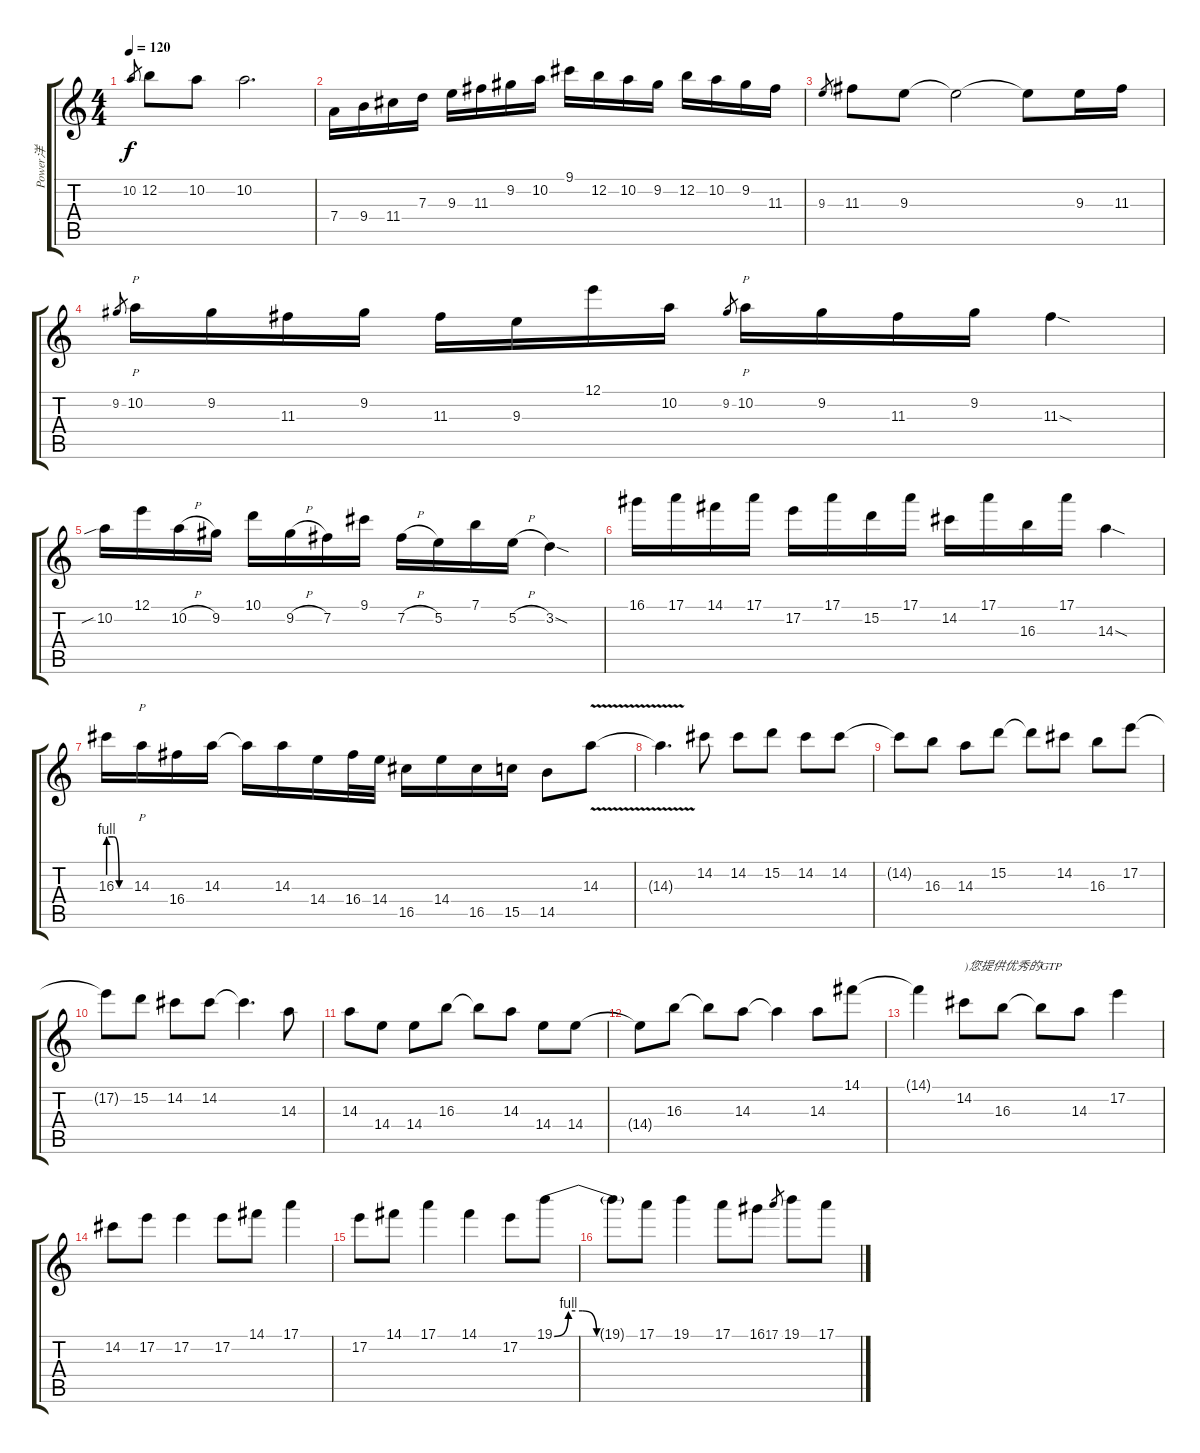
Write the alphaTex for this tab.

\track ("Power洋" "Power洋") {instrument overdrivenguitar}
\staff {score tabs}
\tuning (E4 B3 G3 D3 A2 E2) {hide}
\ts (4 4)
\tempo 120
\clef g2
\ks c
10.2.8{gr dy f} 12.2.8 10.2.8 10.2.2{d} |
7.4.16 9.4.16 11.4.16 7.3.16 9.3.16 11.3.16 9.2.16 10.2.16 9.1.16 12.2.16 10.2.16 9.2.16 12.2.16 10.2.16 9.2.16 11.3.16 |
9.3.8{gr} 11.3.8 9.3.8 9.3{t}.2 9.3{t}.8 9.3.16 11.3.16 |
9.2.8{gr} 10.2.16{p} 9.2.16 11.3.16 9.2.16 11.3.16 9.3.16 12.1.16 10.2.16 9.2.8{gr} 10.2.16{p} 9.2.16 11.3.16 9.2.16 11.3{sod}.4 |
10.2{sib}.16 12.1.16 10.2{h}.16 9.2.16 10.1.16 9.2{h}.16 7.2.16 9.1.16 7.2{h}.16 5.2.16 7.1.16 5.2{h}.16 3.2{sod}.4 |
16.1.16 17.1.16 14.1.16 17.1.16 17.2.16 17.1.16 15.2.16 17.1.16 14.2.16 17.1.16 16.3.16 17.1.16 14.3{sod}.4 |
16.3{be (custom 0 4 15 4 30 0 60 0)}.16 14.3.16{p} 16.4.16 14.3.16 14.3{t}.16 14.3.16 14.4.16 16.4.32 14.4.32 16.5.16 14.4.16 16.5.16 15.5.16 14.5.8 14.3{v}.8 |
14.3{t}.4{d} 14.2.8 14.2.8 15.2.8 14.2.8 14.2.8 |
14.2{t}.8 16.3.8 14.3.8 15.2.8 15.2{t}.8 14.2.8 16.3.8 17.2.8 |
17.2{t}.8 15.2.8 14.2.8 14.2.8 14.2{t}.4{d} 14.3.8 |
14.3.8 14.4.8 14.4.8 16.3.8 16.3{t}.8 14.3.8 14.4.8 14.4.8 |
14.4{t}.8 16.3.8 16.3{t}.8 14.3.8 14.3{t}.4 14.3.8 14.1.8 |
14.1{t}.4 14.2.8{txt ")您提供优秀的GTP"} 16.3.8 16.3{t}.8 14.3.8 17.2.4 |
14.2.8 17.2.8 17.2.4 17.2.8 14.1.8 17.1.4 |
17.2.8 14.1.8 17.1.4 14.1.4 17.2.8 19.1{be (custom 0 0 10 4 20 4 30 0 60 0)}.8 |
19.1{t}.8 17.1.8 19.1.4 17.1.8 16.1.8 17.1.8{gr} 19.1.8 17.1.8
